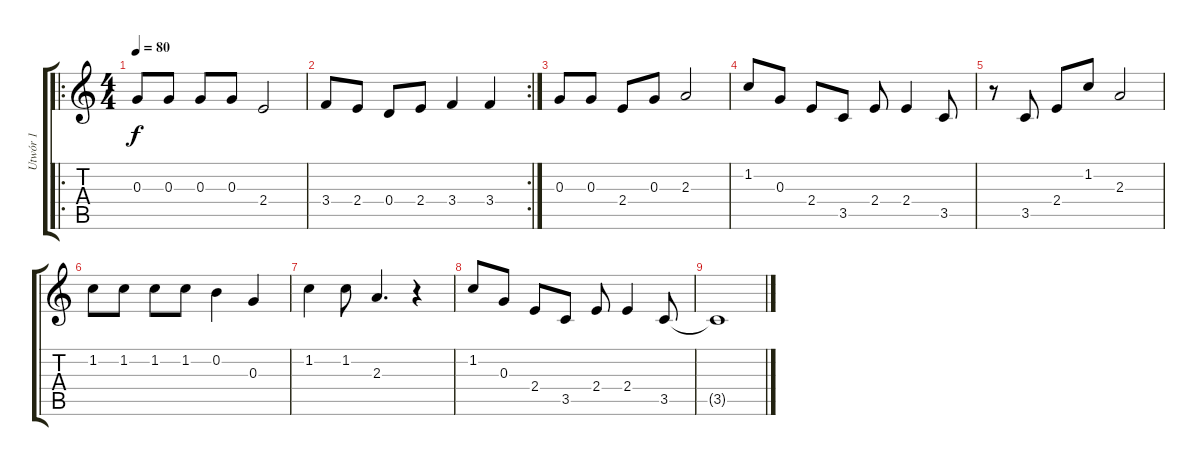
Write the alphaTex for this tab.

\track ("Utwór 1" "Utwór 1") {instrument acousticguitarsteel}
\staff {score tabs}
\tuning (E4 B3 G3 D3 A2 E2) {hide}
\ro
\ts (4 4)
\tempo 80
\clef g2
\ks c
0.3.8{dy f instrument acousticguitarsteel} 0.3.8 0.3.8 0.3.8 2.4.2 |
\rc 2
3.4.8 2.4.8 0.4.8 2.4.8 3.4.4 3.4.4 |
0.3.8 0.3.8 2.4.8 0.3.8 2.3.2 |
1.2.8 0.3.8 2.4.8 3.5.8 2.4.8 2.4.4 3.5.8 |
r.8 3.5.8 2.4.8 1.2.8 2.3.2 |
1.2.8 1.2.8 1.2.8 1.2.8 0.2.4 0.3.4 |
1.2.4 1.2.8 2.3.4{d} r.4 |
1.2.8 0.3.8 2.4.8 3.5.8 2.4.8 2.4.4 3.5.8 |
3.5{t}.1
